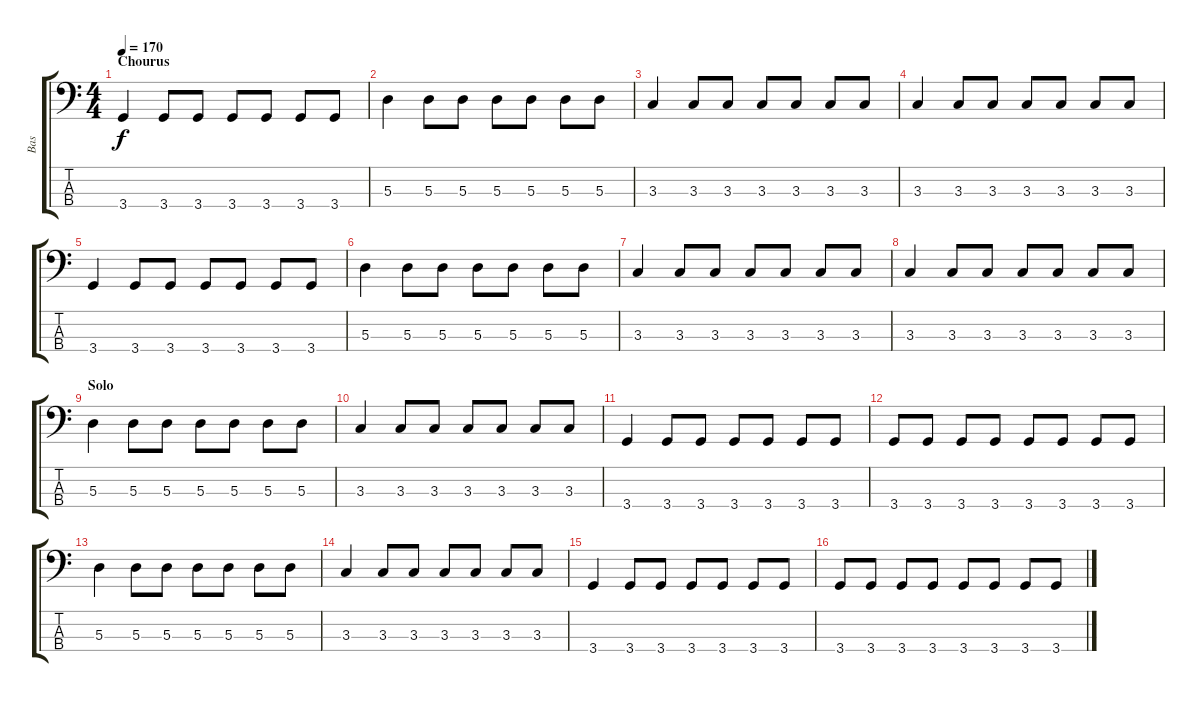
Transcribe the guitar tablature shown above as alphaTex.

\track ("Bas" "Bas") {instrument electricbasspick}
\staff {score tabs}
\tuning (G2 D2 A1 E1) {hide}
\ts (4 4)
\section ("" "Chourus")
\tempo 170
\clef f4
\ks c
3.4.4{dy f} 3.4.8 3.4.8 3.4.8 3.4.8 3.4.8 3.4.8 |
5.3.4 5.3.8 5.3.8 5.3.8 5.3.8 5.3.8 5.3.8 |
3.3.4 3.3.8 3.3.8 3.3.8 3.3.8 3.3.8 3.3.8 |
3.3.4 3.3.8 3.3.8 3.3.8 3.3.8 3.3.8 3.3.8 |
3.4.4 3.4.8 3.4.8 3.4.8 3.4.8 3.4.8 3.4.8 |
5.3.4 5.3.8 5.3.8 5.3.8 5.3.8 5.3.8 5.3.8 |
3.3.4 3.3.8 3.3.8 3.3.8 3.3.8 3.3.8 3.3.8 |
3.3.4 3.3.8 3.3.8 3.3.8 3.3.8 3.3.8 3.3.8 |
\section ("" "Solo")
5.3.4 5.3.8 5.3.8 5.3.8 5.3.8 5.3.8 5.3.8 |
3.3.4 3.3.8 3.3.8 3.3.8 3.3.8 3.3.8 3.3.8 |
3.4.4 3.4.8 3.4.8 3.4.8 3.4.8 3.4.8 3.4.8 |
3.4.8 3.4.8 3.4.8 3.4.8 3.4.8 3.4.8 3.4.8 3.4.8 |
5.3.4 5.3.8 5.3.8 5.3.8 5.3.8 5.3.8 5.3.8 |
3.3.4 3.3.8 3.3.8 3.3.8 3.3.8 3.3.8 3.3.8 |
3.4.4 3.4.8 3.4.8 3.4.8 3.4.8 3.4.8 3.4.8 |
3.4.8 3.4.8 3.4.8 3.4.8 3.4.8 3.4.8 3.4.8 3.4.8
